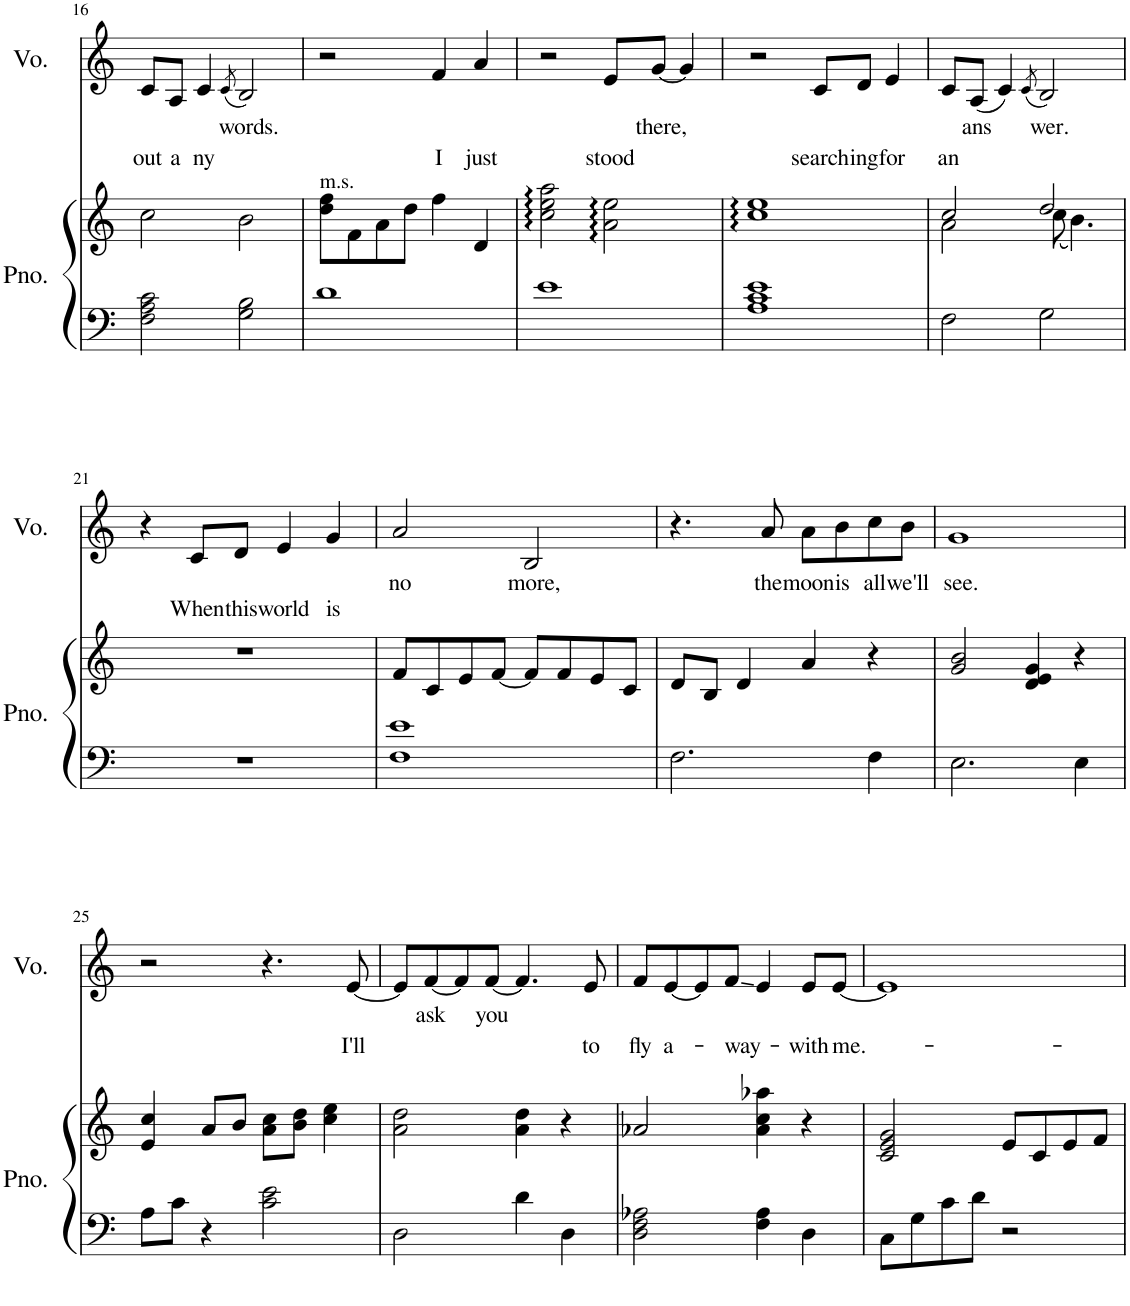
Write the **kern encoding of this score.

**kern	**kern	**kern	**text	**text
*part2	*part2	*part1	*part1	*part1
*staff3	*staff2	*staff1	*staff1	*staff1
*I"Piano	*	*I"Voice	*	*
*I'Pno.	*	*I'Vo.	*	*
!!LO:PB:g=z
*clefF4	*clefG2	*clefG2	*	*
*k[]	*k[]	*k[]	*	*
*M4/4	*	*M4/4	*	*
=16	=16	=16	=16	=16
!	!	!	!	!LO:LY:b
2F\ 2A\ 2c\	2cc\	8c/L	.	out
!	!	!	!	!LO:LY:b
.	.	8A/J	.	a
!	!	!	!	!LO:LY:b
.	.	4c/	.	ny
.	.	(8qc/	.	.
!	!	!	!	!LO:LY:b
2G\ 2B\	2b\	2B/)	.	words.
=17	=17	=17	=17	=17
!	!LO:TX:a:t=m.s.	!	!	!
1d	8dd\ 8ff\L	2r	.	.
.	8f\	.	.	.
.	8a\	.	.	.
.	8dd\J	.	.	.
!	!	!	!	!LO:LY:b
.	4ff\	4f/	.	I
!	!	!	!	!LO:LY:b
.	4d/	4a/	.	just
=18	=18	=18	=18	=18
1e	2cc\ 2ee\ 2aa\	2r	.	.
!	!	!	!	!LO:LY:b
.	2a\ 2ee\	8e/L	.	stood
!	!	!	!	!LO:LY:b
.	.	[8g/J	.	there,
.	.	4g/]	.	.
=19	=19	=19	=19	=19
1A 1c 1e	1cc 1ee	2r	.	.
!	!	!	!	!LO:LY:b
.	.	8c/L	.	search
!	!	!	!	!LO:LY:b
.	.	8d/J	.	ing
!	!	!	!	!LO:LY:b
.	.	4e/	.	for
=20	=20	=20	=20	=20
*	*^	*	*	*
!	!	!	!	!	!LO:LY:b
2F\	2a\	2cc/	8c/L	.	an
!	!	!	!	!	!LO:LY:b
.	.	.	(8A/J	.	ans
.	.	.	4c/)	.	.
.	.	.	(8qc/	.	.
!	!	!	!	!	!LO:LY:b
2G\	2dd/	(8cc\	2B/)	.	wer.
.	.	4.b\)	.	.	.
*	*v	*v	*	*	*
!!LO:LB:g=z
=21	=21	=21	=21	=21
1r	1r	4r	.	.
!	!	!	!	!LO:LY:b
.	.	8c/L	.	When
!	!	!	!	!LO:LY:b
.	.	8d/J	.	this
!	!	!	!	!LO:LY:b
.	.	4e/	.	world
!	!	!	!	!LO:LY:b
.	.	4g/	.	is
=22	=22	=22	=22	=22
!	!	!	!LO:LY:b	!
1F 1e	8f/L	2a/	no	.
.	8c/	.	.	.
.	8e/	.	.	.
.	[8f/J	.	.	.
!	!	!	!LO:LY:b	!
.	8f/L]	2B/	more,	.
.	8f/	.	.	.
.	8e/	.	.	.
.	8c/J	.	.	.
=23	=23	=23	=23	=23
2.F\	8d/L	4.r	.	.
.	8B/J	.	.	.
.	4d/	.	.	.
!	!	!	!LO:LY:b	!
.	.	8a/	the	.
!	!	!	!LO:LY:b	!
.	4a/	8a\L	moon	.
!	!	!	!LO:LY:b	!
.	.	8b\	is	.
!	!	!	!LO:LY:b	!
4F\	4r	8cc\	all	.
!	!	!	!LO:LY:b	!
.	.	8b\J	we'll	.
=24	=24	=24	=24	=24
!	!	!	!LO:LY:b	!
2.E\	2g/ 2b/	1g	see.	.
.	4d/ 4e/ 4g/	.	.	.
4E\	4r	.	.	.
!!LO:LB:g=z
=25	=25	=25	=25	=25
8A\L	4e/ 4cc/	2r	.	.
8c\J	.	.	.	.
4r	8a/L	.	.	.
.	8b/J	.	.	.
2c\ 2e\	8a\ 8cc\L	4.r	.	.
.	8b\ 8dd\J	.	.	.
.	4cc\ 4ee\	.	.	.
!	!	!	!LO:LY:b	!
.	.	[8e/	I'll	.
=26	=26	=26	=26	=26
2D\	2a\ 2dd\	8e/L]	.	.
!	!	!	!LO:LY:b	!
.	.	[8f/	ask	.
.	.	8f/]	.	.
!	!	!	!LO:LY:b	!
.	.	[8f/J	you	.
4d\	4a\ 4dd\	4.f/]	.	.
4D\	4r	.	.	.
!	!	!	!LO:LY:b	!
.	.	8e/	to	.
=27	=27	=27	=27	=27
!	!	!	!LO:LY:b	!
2D\ 2F\ 2A-X\	2a-X/	8f/L	fly	.
!	!	!	!LO:LY:b	!
.	.	[8e/	a-	.
.	.	8e/]	.	.
!	!	!	!LO:LY:b	!
.	.	8f/J	-way-	.
4F\ 4A-\	4a-\ 4cc\ 4aa-X\	4e/	.	.
!	!	!	!LO:LY:b	!
4D\	4r	8e/L	-with	.
!	!	!	!LO:LY:b	!
.	.	[8e/J	me.-	.
=28	=28	=28	=28	=28
8C\L	2c/ 2e/ 2g/	1e]	.	.
8G\	.	.	.	.
8c\	.	.	.	.
8d\J	.	.	.	.
2r	8e/L	.	.	.
.	8c/	.	.	.
.	8e/	.	.	.
.	8f/J	.	.	.
=	=	=	=	=
*-	*-	*-	*-	*-
